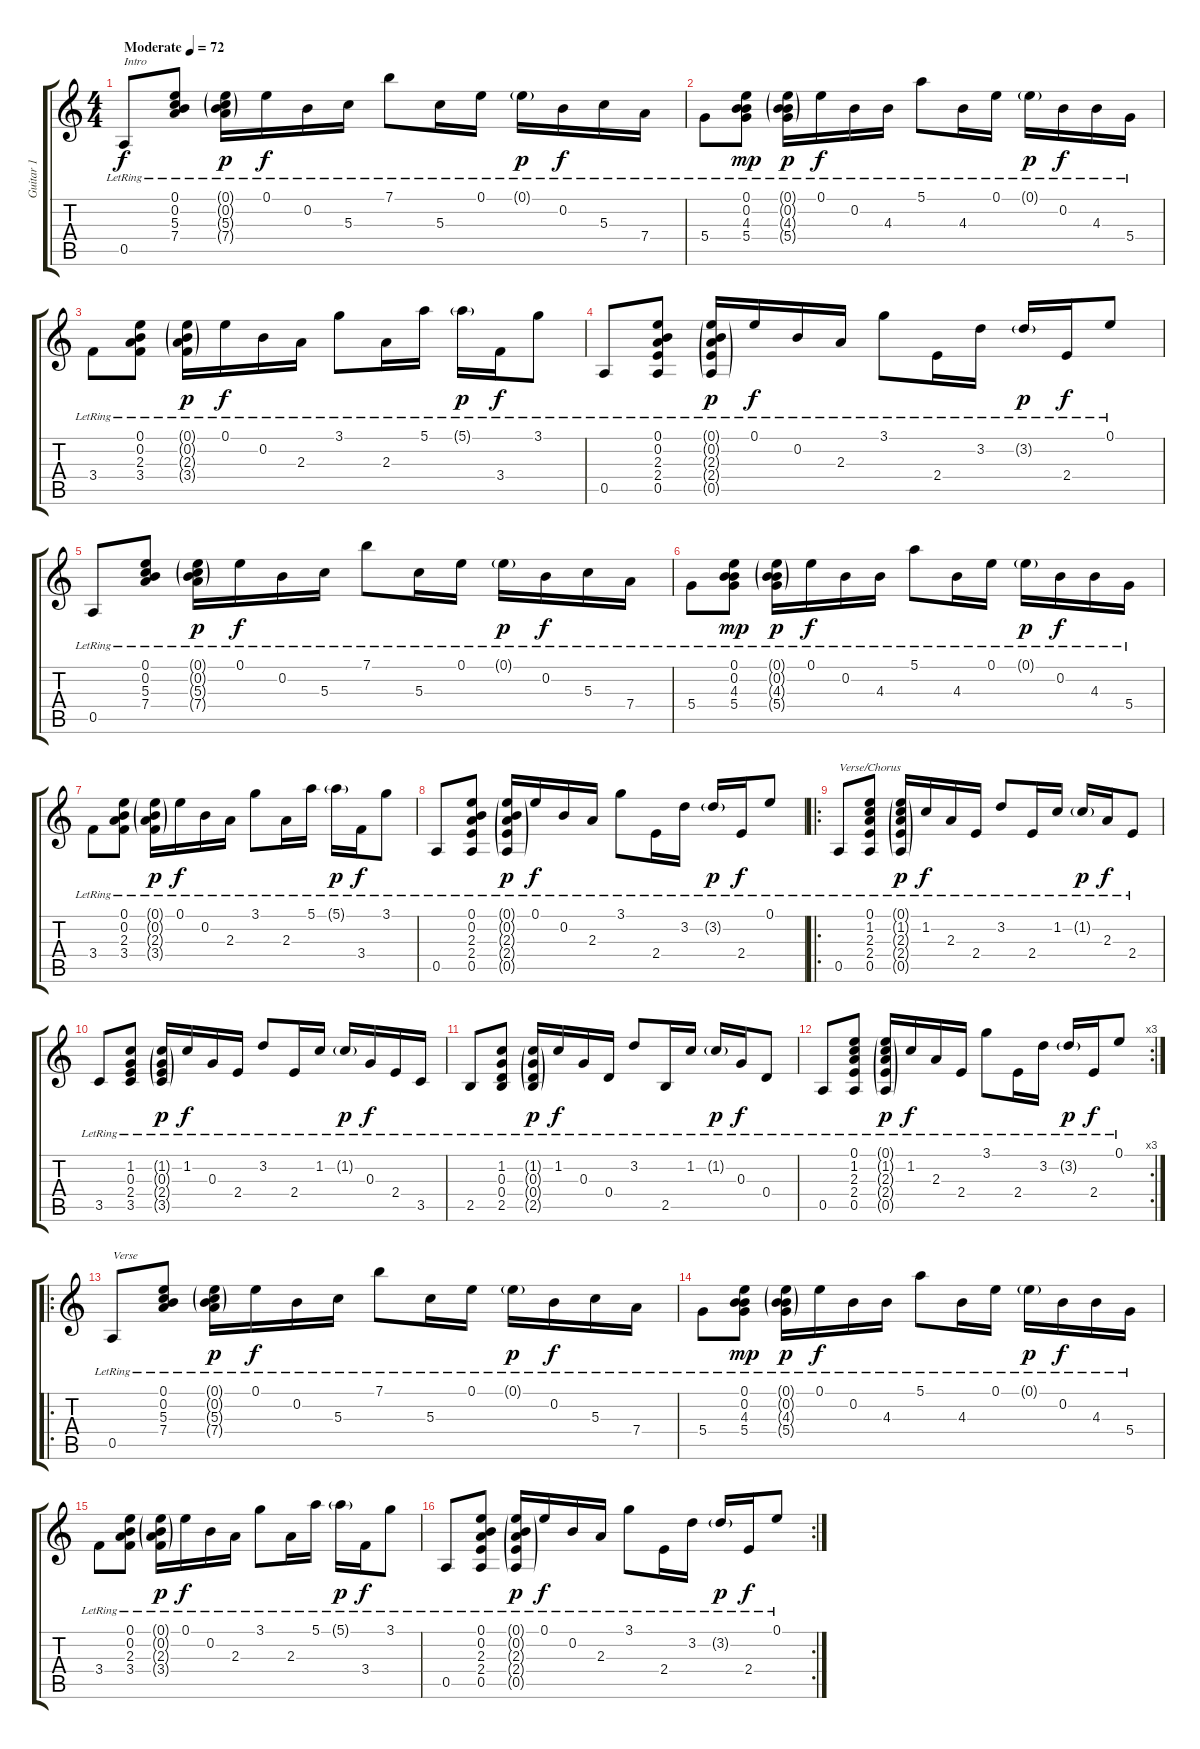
\track ("Guitar 1" "Guitar 1") {instrument acousticguitarsteel}
\staff {score tabs}
\tuning (E4 B3 G3 D3 A2 D2) {hide}
\ts (4 4)
\tempo (72 "Moderate")
\clef g2
\ks c
0.5{lr}.8{txt "Intro" dy f instrument acousticguitarsteel} (0.1{lr} 0.2{lr} 5.3{lr} 7.4{lr}).8 (0.1{g lr} 0.2{g lr} 5.3{g lr} 7.4{g lr}).16{dy p} 0.1{lr}.16{dy f} 0.2{lr}.16 5.3{lr}.16 7.1{lr}.8 5.3{lr}.16 0.1{lr}.16 0.1{g lr}.16{dy p} 0.2{lr}.16{dy f} 5.3{lr}.16 7.4{lr}.16 |
5.4{lr}.8 (0.1{lr} 0.2{lr} 4.3{lr} 5.4{lr}).8{dy mp} (0.1{g lr} 0.2{g lr} 4.3{g lr} 5.4{g lr}).16{dy p} 0.1{lr}.16{dy f} 0.2{lr}.16 4.3{lr}.16 5.1{lr}.8 4.3{lr}.16 0.1{lr}.16 0.1{g lr}.16{dy p} 0.2{lr}.16{dy f} 4.3{lr}.16 5.4{lr}.16 |
3.4{lr}.8 (0.1{lr} 0.2{lr} 2.3{lr} 3.4{lr}).8 (0.1{g lr} 0.2{g lr} 2.3{g lr} 3.4{g lr}).16{dy p} 0.1{lr}.16{dy f} 0.2{lr}.16 2.3{lr}.16 3.1{lr}.8 2.3{lr}.16 5.1{lr}.16 5.1{g lr}.16{dy p} 3.4{lr}.16{dy f} 3.1{lr}.8 |
0.5{lr}.8 (0.1{lr} 0.2{lr} 2.3{lr} 2.4{lr} 0.5{lr}).8 (0.1{g lr} 0.2{g lr} 2.3{g lr} 2.4{g lr} 0.5{g lr}).16{dy p} 0.1{lr}.16{dy f} 0.2{lr}.16 2.3{lr}.16 3.1{lr}.8 2.4{lr}.16 3.2{lr}.16 3.2{g lr}.16{dy p} 2.4{lr}.16{dy f} 0.1{lr}.8 |
0.5{lr}.8 (0.1{lr} 0.2{lr} 5.3{lr} 7.4{lr}).8 (0.1{g lr} 0.2{g lr} 5.3{g lr} 7.4{g lr}).16{dy p} 0.1{lr}.16{dy f} 0.2{lr}.16 5.3{lr}.16 7.1{lr}.8 5.3{lr}.16 0.1{lr}.16 0.1{g lr}.16{dy p} 0.2{lr}.16{dy f} 5.3{lr}.16 7.4{lr}.16 |
5.4{lr}.8 (0.1{lr} 0.2{lr} 4.3{lr} 5.4{lr}).8{dy mp} (0.1{g lr} 0.2{g lr} 4.3{g lr} 5.4{g lr}).16{dy p} 0.1{lr}.16{dy f} 0.2{lr}.16 4.3{lr}.16 5.1{lr}.8 4.3{lr}.16 0.1{lr}.16 0.1{g lr}.16{dy p} 0.2{lr}.16{dy f} 4.3{lr}.16 5.4{lr}.16 |
3.4{lr}.8 (0.1{lr} 0.2{lr} 2.3{lr} 3.4{lr}).8 (0.1{g lr} 0.2{g lr} 2.3{g lr} 3.4{g lr}).16{dy p} 0.1{lr}.16{dy f} 0.2{lr}.16 2.3{lr}.16 3.1{lr}.8 2.3{lr}.16 5.1{lr}.16 5.1{g lr}.16{dy p} 3.4{lr}.16{dy f} 3.1{lr}.8 |
0.5{lr}.8 (0.1{lr} 0.2{lr} 2.3{lr} 2.4{lr} 0.5{lr}).8 (0.1{g lr} 0.2{g lr} 2.3{g lr} 2.4{g lr} 0.5{g lr}).16{dy p} 0.1{lr}.16{dy f} 0.2{lr}.16 2.3{lr}.16 3.1{lr}.8 2.4{lr}.16 3.2{lr}.16 3.2{g lr}.16{dy p} 2.4{lr}.16{dy f} 0.1{lr}.8 |
\ro
0.5{lr}.8{txt "Verse/Chorus"} (0.1{lr} 1.2{lr} 2.3{lr} 2.4{lr} 0.5{lr}).8 (0.1{g lr} 1.2{g lr} 2.3{g lr} 2.4{g lr} 0.5{g lr}).16{dy p} 1.2{lr}.16{dy f} 2.3{lr}.16 2.4{lr}.16 3.2{lr}.8 2.4{lr}.16 1.2{lr}.16 1.2{g lr}.16{dy p} 2.3{lr}.16{dy f} 2.4{lr}.8 |
3.5{lr}.8 (1.2{lr} 0.3{lr} 2.4{lr} 3.5{lr}).8 (1.2{g lr} 0.3{g lr} 2.4{g lr} 3.5{g lr}).16{dy p} 1.2{lr}.16{dy f} 0.3{lr}.16 2.4{lr}.16 3.2{lr}.8 2.4{lr}.16 1.2{lr}.16 1.2{g lr}.16{dy p} 0.3{lr}.16{dy f} 2.4{lr}.16 3.5{lr}.16 |
2.5{lr}.8 (1.2{lr} 0.3{lr} 0.4{lr} 2.5{lr}).8 (1.2{g lr} 0.3{g lr} 0.4{g lr} 2.5{g lr}).16{dy p} 1.2{lr}.16{dy f} 0.3{lr}.16 0.4{lr}.16 3.2{lr}.8 2.5{lr}.16 1.2{lr}.16 1.2{g lr}.16{dy p} 0.3{lr}.16{dy f} 0.4{lr}.8 |
\rc 3
0.5{lr}.8 (0.1{lr} 1.2{lr} 2.3{lr} 2.4{lr} 0.5{lr}).8 (0.1{g lr} 1.2{g lr} 2.3{g lr} 2.4{g lr} 0.5{g lr}).16{dy p} 1.2{lr}.16{dy f} 2.3{lr}.16 2.4{lr}.16 3.1{lr}.8 2.4{lr}.16 3.2{lr}.16 3.2{g lr}.16{dy p} 2.4{lr}.16{dy f} 0.1{lr}.8 |
\ro
0.5{lr}.8{txt "Verse"} (0.1{lr} 0.2{lr} 5.3{lr} 7.4{lr}).8 (0.1{g lr} 0.2{g lr} 5.3{g lr} 7.4{g lr}).16{dy p} 0.1{lr}.16{dy f} 0.2{lr}.16 5.3{lr}.16 7.1{lr}.8 5.3{lr}.16 0.1{lr}.16 0.1{g lr}.16{dy p} 0.2{lr}.16{dy f} 5.3{lr}.16 7.4{lr}.16 |
5.4{lr}.8 (0.1{lr} 0.2{lr} 4.3{lr} 5.4{lr}).8{dy mp} (0.1{g lr} 0.2{g lr} 4.3{g lr} 5.4{g lr}).16{dy p} 0.1{lr}.16{dy f} 0.2{lr}.16 4.3{lr}.16 5.1{lr}.8 4.3{lr}.16 0.1{lr}.16 0.1{g lr}.16{dy p} 0.2{lr}.16{dy f} 4.3{lr}.16 5.4{lr}.16 |
3.4{lr}.8 (0.1{lr} 0.2{lr} 2.3{lr} 3.4{lr}).8 (0.1{g lr} 0.2{g lr} 2.3{g lr} 3.4{g lr}).16{dy p} 0.1{lr}.16{dy f} 0.2{lr}.16 2.3{lr}.16 3.1{lr}.8 2.3{lr}.16 5.1{lr}.16 5.1{g lr}.16{dy p} 3.4{lr}.16{dy f} 3.1{lr}.8 |
\rc 2
0.5{lr}.8 (0.1{lr} 0.2{lr} 2.3{lr} 2.4{lr} 0.5{lr}).8 (0.1{g lr} 0.2{g lr} 2.3{g lr} 2.4{g lr} 0.5{g lr}).16{dy p} 0.1{lr}.16{dy f} 0.2{lr}.16 2.3{lr}.16 3.1{lr}.8 2.4{lr}.16 3.2{lr}.16 3.2{g lr}.16{dy p} 2.4{lr}.16{dy f} 0.1{lr}.8
